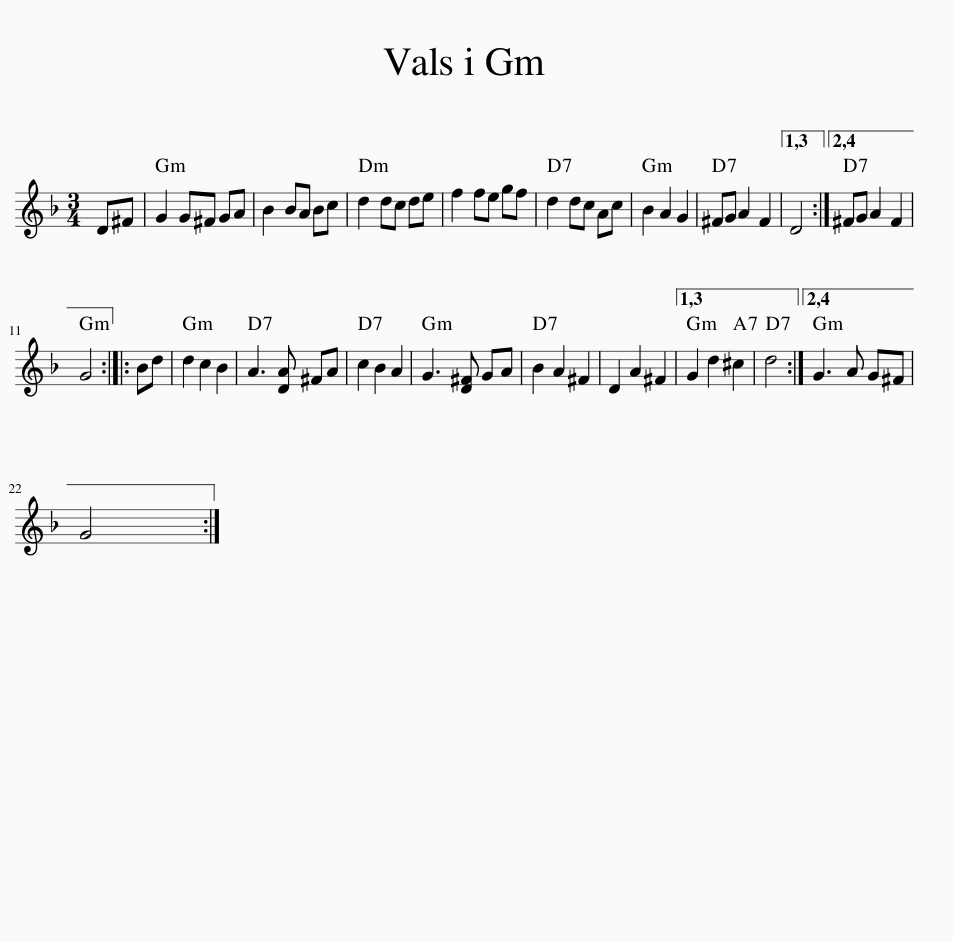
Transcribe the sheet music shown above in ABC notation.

X:1
L:1/8
M:3/4
I:linebreak $
K:F
V:1 treble
V:1
 D^F | G2 G^F GA | B2 BA Bc | d2 dc de | f2 fe gf | %5
 d2 dc Ac | B2 A2 G2 | ^FG A2 F2 |1,3 D4 :|2,4 ^FG A2 F2 |$ %10
 G4 :: Bd | d2 c2 B2 | A3 [DA] ^FA | c2 B2 A2 | %15
 G3 [D^F] GA | B2 A2 ^F2 | D2 A2 ^F2 |1,3 G2 d2 ^c2 | d4 :|2,4 %20
 G3 A G^F |$ G4 :| %22
